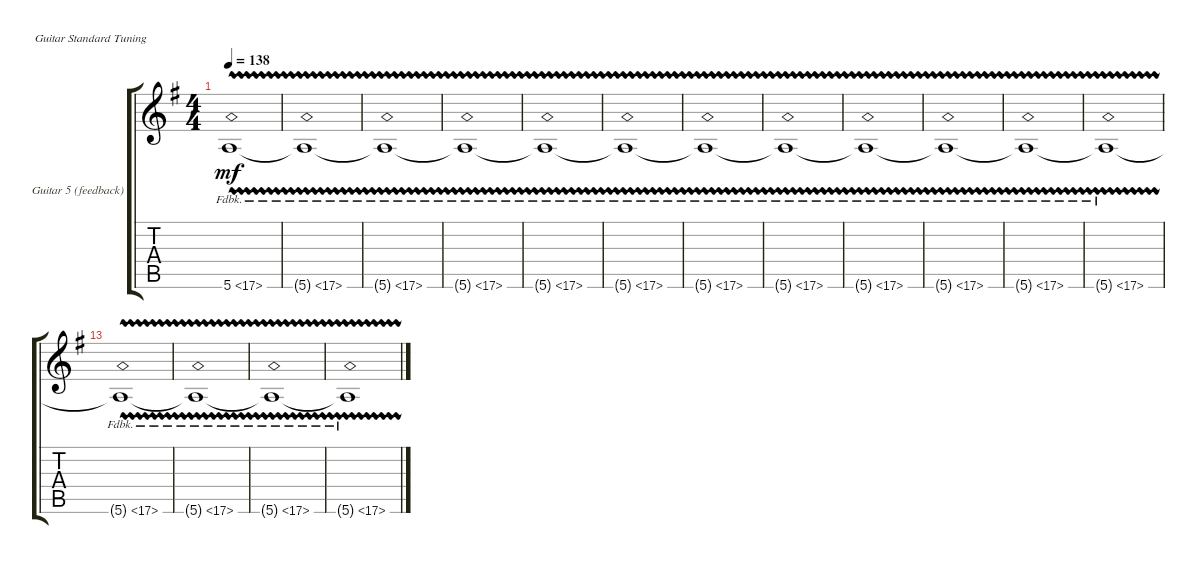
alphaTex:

\defaultSystemsLayout 4
\bracketExtendMode groupsimilarinstruments
\useSystemSignSeparator
\multiBarRest
\multiTrackTrackNamePolicy allsystems
\firstSystemTrackNameMode fullname
\firstSystemTrackNameOrientation horizontal
\otherSystemsTrackNameOrientation horizontal
\defaultBarNumberDisplay FirstOfSystem
\track ("Guitar 5 (feedback)" "Gtr. 5") {multiBarRest instrument overdrivenguitar}
\staff {score tabs}
\tuning (E4 B3 G3 D3 A2 E2)
\ts (4 4)
\tempo 138
\clef g2
\ks g
5.6{fh 12 vw t}.1{dy mf} |
5.6{fh 12 vw t}.1 |
5.6{fh 12 vw t}.1 |
5.6{fh 12 vw t}.1 |
5.6{fh 12 vw t}.1 |
5.6{fh 12 vw t}.1 |
5.6{fh 12 vw t}.1 |
5.6{fh 12 vw t}.1 |
5.6{fh 12 vw t}.1 |
5.6{fh 12 vw t}.1 |
5.6{fh 12 vw t}.1 |
5.6{fh 12 vw t}.1 |
5.6{fh 12 vw t}.1 |
5.6{fh 12 vw t}.1 |
5.6{fh 12 vw t}.1 |
5.6{fh 12 vw t}.1
